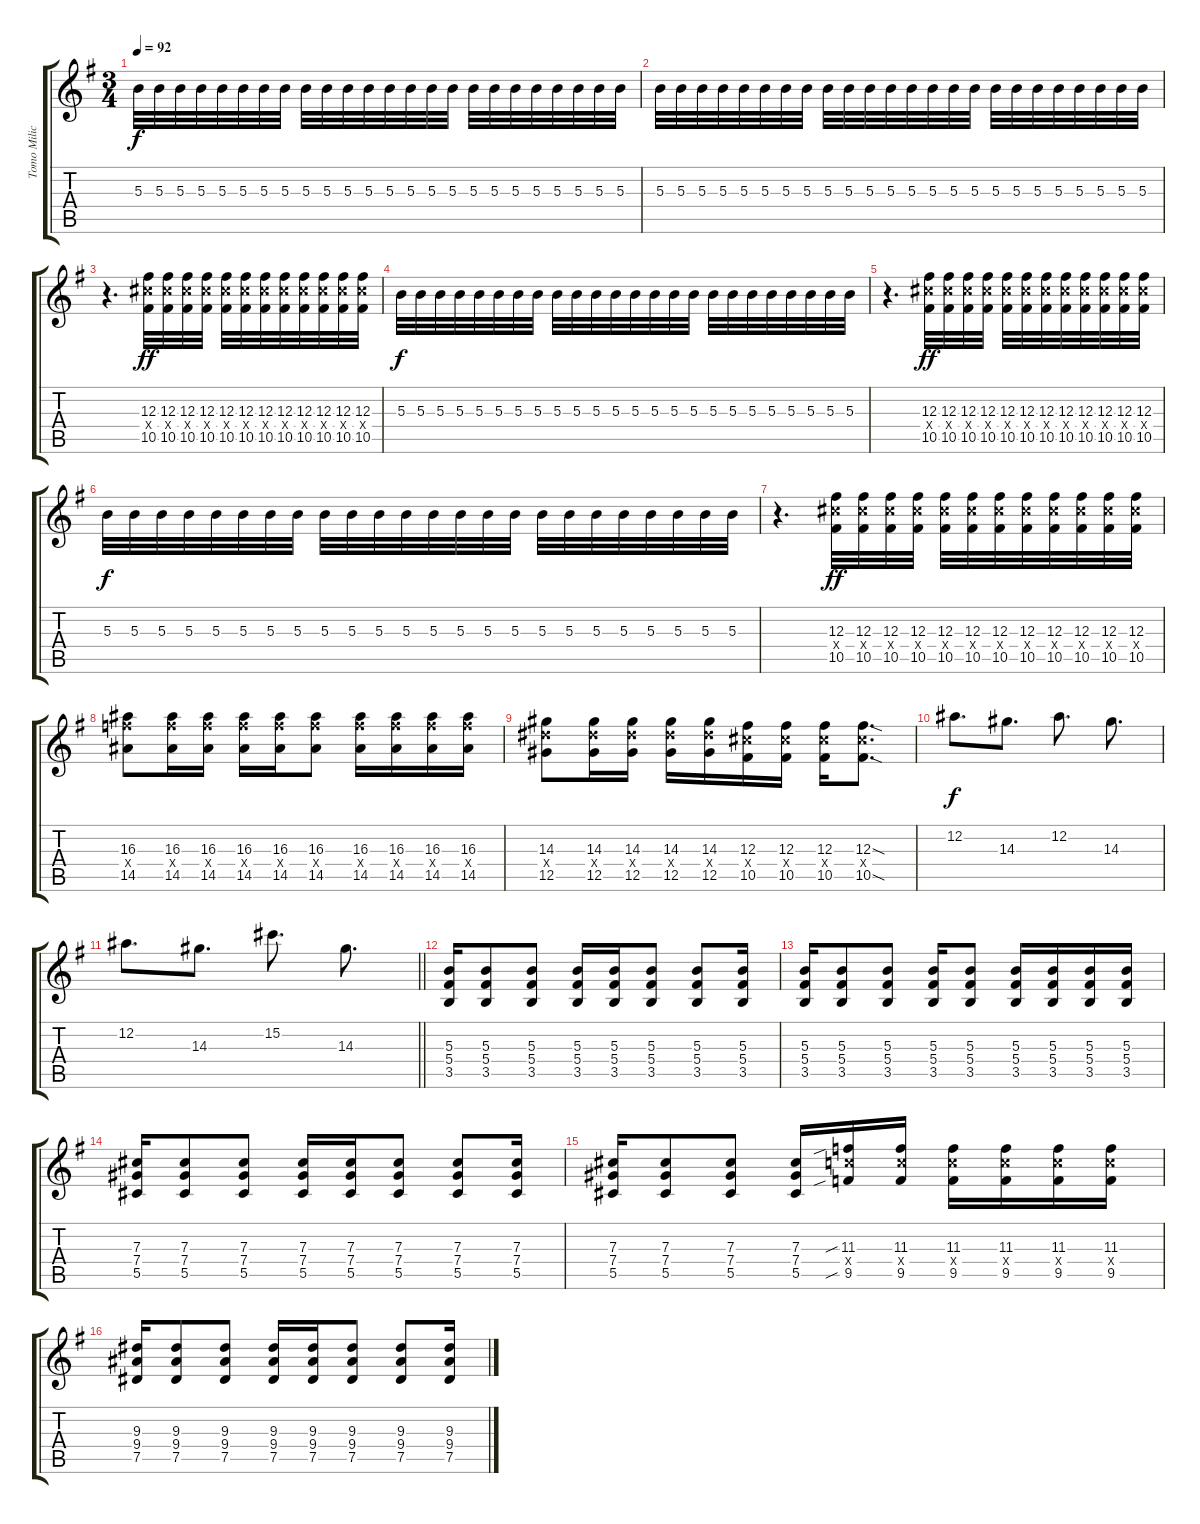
\track ("Tomo Milicevic (Lead Guitar)" "Tomo Milic") {instrument distortionguitar}
\staff {score tabs}
\tuning (Eb4 Bb3 Gb3 Db3 Ab2 Eb2) {hide}
\ts (3 4)
\tempo 92
\clef g2
\ks g
5.3.32{dy f} 5.3.32 5.3.32 5.3.32 5.3.32 5.3.32 5.3.32 5.3.32 5.3.32 5.3.32 5.3.32 5.3.32 5.3.32 5.3.32 5.3.32 5.3.32 5.3.32 5.3.32 5.3.32 5.3.32 5.3.32 5.3.32 5.3.32 5.3.32 |
5.3.32 5.3.32 5.3.32 5.3.32 5.3.32 5.3.32 5.3.32 5.3.32 5.3.32 5.3.32 5.3.32 5.3.32 5.3.32 5.3.32 5.3.32 5.3.32 5.3.32 5.3.32 5.3.32 5.3.32 5.3.32 5.3.32 5.3.32 5.3.32 |
r.4{d} (12.3 12.4{x} 10.5).32{dy ff} (12.3 12.4{x} 10.5).32 (12.3 12.4{x} 10.5).32 (12.3 12.4{x} 10.5).32 (12.3 12.4{x} 10.5).32 (12.3 12.4{x} 10.5).32 (12.3 12.4{x} 10.5).32 (12.3 12.4{x} 10.5).32 (12.3 12.4{x} 10.5).32 (12.3 12.4{x} 10.5).32 (12.3 12.4{x} 10.5).32 (12.3 12.4{x} 10.5).32 |
5.3.32{dy f} 5.3.32 5.3.32 5.3.32 5.3.32 5.3.32 5.3.32 5.3.32 5.3.32 5.3.32 5.3.32 5.3.32 5.3.32 5.3.32 5.3.32 5.3.32 5.3.32 5.3.32 5.3.32 5.3.32 5.3.32 5.3.32 5.3.32 5.3.32 |
r.4{d} (12.3 12.4{x} 10.5).32{dy ff} (12.3 12.4{x} 10.5).32 (12.3 12.4{x} 10.5).32 (12.3 12.4{x} 10.5).32 (12.3 12.4{x} 10.5).32 (12.3 12.4{x} 10.5).32 (12.3 12.4{x} 10.5).32 (12.3 12.4{x} 10.5).32 (12.3 12.4{x} 10.5).32 (12.3 12.4{x} 10.5).32 (12.3 12.4{x} 10.5).32 (12.3 12.4{x} 10.5).32 |
5.3.32{dy f} 5.3.32 5.3.32 5.3.32 5.3.32 5.3.32 5.3.32 5.3.32 5.3.32 5.3.32 5.3.32 5.3.32 5.3.32 5.3.32 5.3.32 5.3.32 5.3.32 5.3.32 5.3.32 5.3.32 5.3.32 5.3.32 5.3.32 5.3.32 |
r.4{d} (12.3 12.4{x} 10.5).32{dy ff} (12.3 12.4{x} 10.5).32 (12.3 12.4{x} 10.5).32 (12.3 12.4{x} 10.5).32 (12.3 12.4{x} 10.5).32 (12.3 12.4{x} 10.5).32 (12.3 12.4{x} 10.5).32 (12.3 12.4{x} 10.5).32 (12.3 12.4{x} 10.5).32 (12.3 12.4{x} 10.5).32 (12.3 12.4{x} 10.5).32 (12.3 12.4{x} 10.5).32 |
(16.3 16.4{x} 14.5).8 (16.3 16.4{x} 14.5).16 (16.3 16.4{x} 14.5).16 (16.3 16.4{x} 14.5).16 (16.3 16.4{x} 14.5).16 (16.3 16.4{x} 14.5).8 (16.3 16.4{x} 14.5).16 (16.3 16.4{x} 14.5).16 (16.3 16.4{x} 14.5).16 (16.3 16.4{x} 14.5).16 |
(14.3 14.4{x} 12.5).8 (14.3 14.4{x} 12.5).16 (14.3 14.4{x} 12.5).16 (14.3 14.4{x} 12.5).16 (14.3 14.4{x} 12.5).16 (12.3 12.4{x} 10.5).16 (12.3 12.4{x} 10.5).16 (12.3 12.4{x} 10.5).16 (12.3{sod} 12.4{x} 10.5{sod}).8{d} |
12.2.8{d dy f} 14.3.8{d} 12.2.8{d} 14.3.8{d} |
\barLineRight lightlight
12.2.8{d} 14.3.8{d} 15.2.8{d} 14.3.8{d} |
(5.3 5.4 3.5).16 (5.3 5.4 3.5).8 (5.3 5.4 3.5).8 (5.3 5.4 3.5).16 (5.3 5.4 3.5).16 (5.3 5.4 3.5).8 (5.3 5.4 3.5).8 (5.3 5.4 3.5).16 |
(5.3 5.4 3.5).16 (5.3 5.4 3.5).8 (5.3 5.4 3.5).8 (5.3 5.4 3.5).16 (5.3 5.4 3.5).8 (5.3 5.4 3.5).16 (5.3 5.4 3.5).16 (5.3 5.4 3.5).16 (5.3 5.4 3.5).16 |
(7.3 7.4 5.5).16 (7.3 7.4 5.5).8 (7.3 7.4 5.5).8 (7.3 7.4 5.5).16 (7.3 7.4 5.5).16 (7.3 7.4 5.5).8 (7.3 7.4 5.5).8 (7.3 7.4 5.5).16 |
(7.3 7.4 5.5).16 (7.3 7.4 5.5).8 (7.3 7.4 5.5).8 (7.3 7.4 5.5).16 (11.3{sib} 11.4{x} 9.5{sib}).16 (11.3 11.4{x} 9.5).16 (11.3 11.4{x} 9.5).16 (11.3 11.4{x} 9.5).16 (11.3 11.4{x} 9.5).16 (11.3 11.4{x} 9.5).16 |
(9.3 9.4 7.5).16 (9.3 9.4 7.5).8 (9.3 9.4 7.5).8 (9.3 9.4 7.5).16 (9.3 9.4 7.5).16 (9.3 9.4 7.5).8 (9.3 9.4 7.5).8 (9.3 9.4 7.5).16
